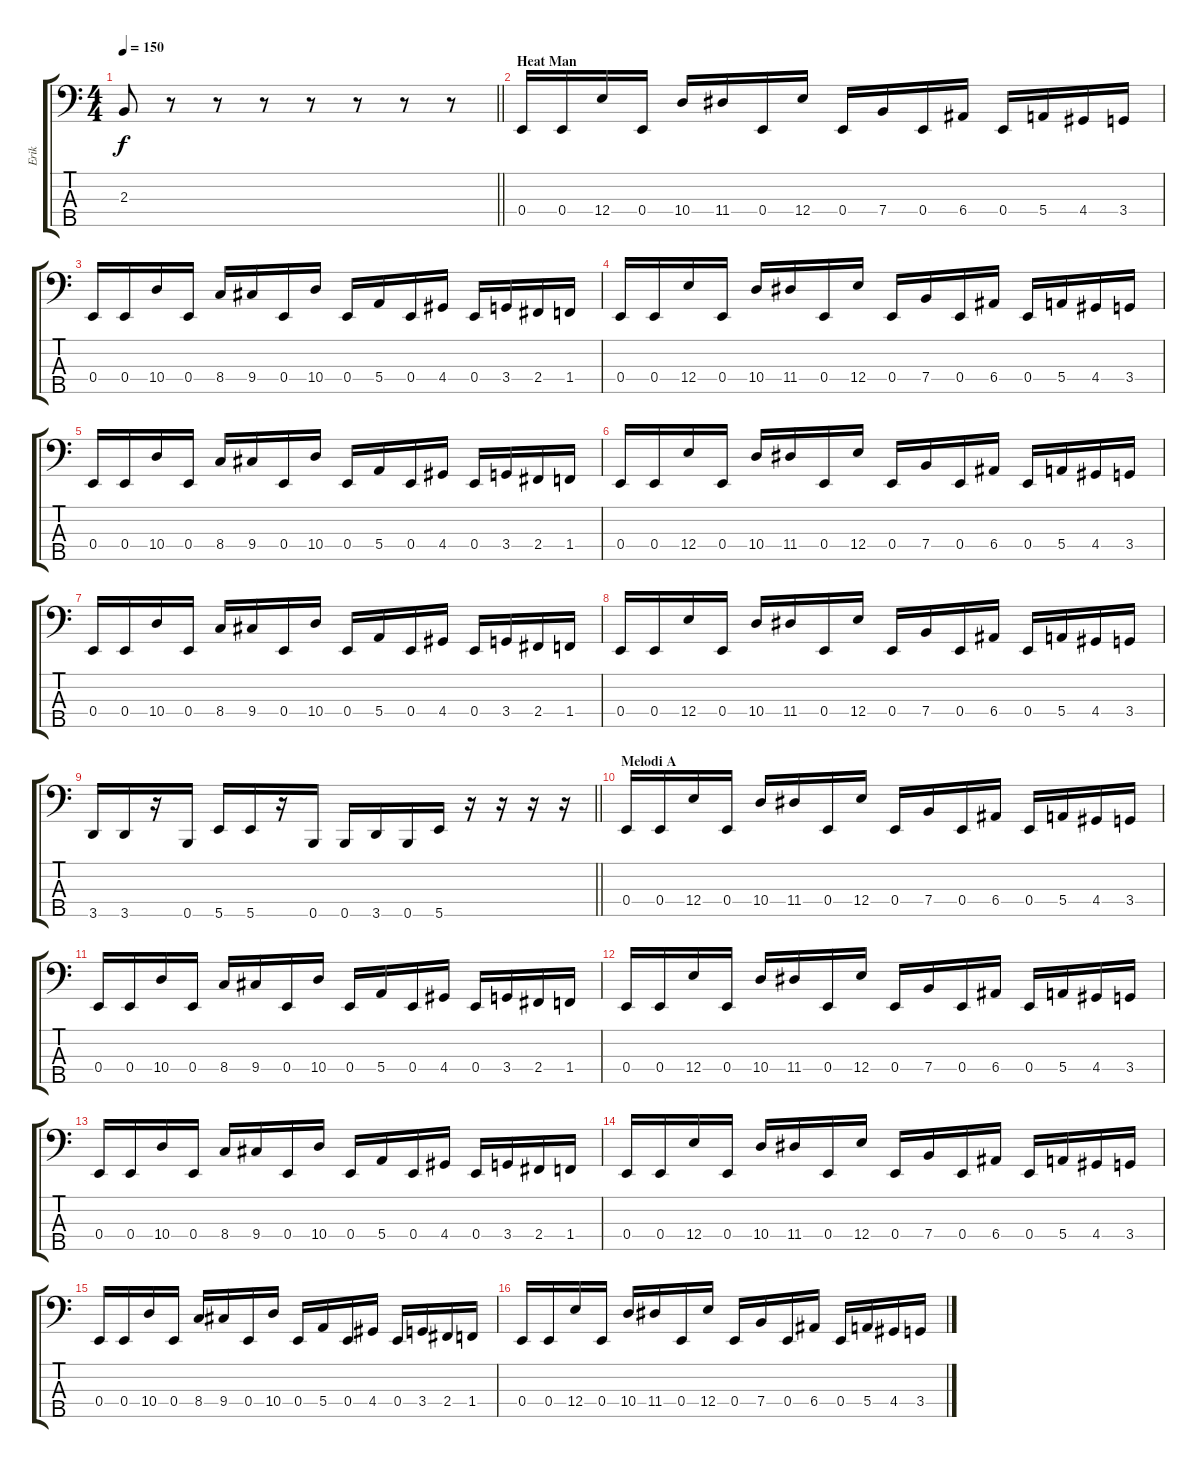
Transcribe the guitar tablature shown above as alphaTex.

\track ("Erik" "Erik") {instrument electricbassfinger}
\staff {score tabs}
\tuning (G2 D2 A1 E1 B0) {hide}
\ts (4 4)
\tempo 150
\clef f4
\barLineRight lightlight
\ks c
2.3.8{dy f} r.8 r.8 r.8 r.8 r.8 r.8 r.8 |
\section ("" "Heat Man")
0.4.16 0.4.16 12.4.16 0.4.16 10.4.16 11.4.16 0.4.16 12.4.16 0.4.16 7.4.16 0.4.16 6.4.16 0.4.16 5.4.16 4.4.16 3.4.16 |
0.4.16 0.4.16 10.4.16 0.4.16 8.4.16 9.4.16 0.4.16 10.4.16 0.4.16 5.4.16 0.4.16 4.4.16 0.4.16 3.4.16 2.4.16 1.4.16 |
0.4.16 0.4.16 12.4.16 0.4.16 10.4.16 11.4.16 0.4.16 12.4.16 0.4.16 7.4.16 0.4.16 6.4.16 0.4.16 5.4.16 4.4.16 3.4.16 |
0.4.16 0.4.16 10.4.16 0.4.16 8.4.16 9.4.16 0.4.16 10.4.16 0.4.16 5.4.16 0.4.16 4.4.16 0.4.16 3.4.16 2.4.16 1.4.16 |
0.4.16 0.4.16 12.4.16 0.4.16 10.4.16 11.4.16 0.4.16 12.4.16 0.4.16 7.4.16 0.4.16 6.4.16 0.4.16 5.4.16 4.4.16 3.4.16 |
0.4.16 0.4.16 10.4.16 0.4.16 8.4.16 9.4.16 0.4.16 10.4.16 0.4.16 5.4.16 0.4.16 4.4.16 0.4.16 3.4.16 2.4.16 1.4.16 |
0.4.16 0.4.16 12.4.16 0.4.16 10.4.16 11.4.16 0.4.16 12.4.16 0.4.16 7.4.16 0.4.16 6.4.16 0.4.16 5.4.16 4.4.16 3.4.16 |
\barLineRight lightlight
3.5.16 3.5.16 r.16 0.5.16 5.5.16 5.5.16 r.16 0.5.16 0.5.16 3.5.16 0.5.16 5.5.16 r.16 r.16 r.16 r.16 |
\section ("" "Melodi A")
0.4.16 0.4.16 12.4.16 0.4.16 10.4.16 11.4.16 0.4.16 12.4.16 0.4.16 7.4.16 0.4.16 6.4.16 0.4.16 5.4.16 4.4.16 3.4.16 |
0.4.16 0.4.16 10.4.16 0.4.16 8.4.16 9.4.16 0.4.16 10.4.16 0.4.16 5.4.16 0.4.16 4.4.16 0.4.16 3.4.16 2.4.16 1.4.16 |
0.4.16 0.4.16 12.4.16 0.4.16 10.4.16 11.4.16 0.4.16 12.4.16 0.4.16 7.4.16 0.4.16 6.4.16 0.4.16 5.4.16 4.4.16 3.4.16 |
0.4.16 0.4.16 10.4.16 0.4.16 8.4.16 9.4.16 0.4.16 10.4.16 0.4.16 5.4.16 0.4.16 4.4.16 0.4.16 3.4.16 2.4.16 1.4.16 |
0.4.16 0.4.16 12.4.16 0.4.16 10.4.16 11.4.16 0.4.16 12.4.16 0.4.16 7.4.16 0.4.16 6.4.16 0.4.16 5.4.16 4.4.16 3.4.16 |
0.4.16 0.4.16 10.4.16 0.4.16 8.4.16 9.4.16 0.4.16 10.4.16 0.4.16 5.4.16 0.4.16 4.4.16 0.4.16 3.4.16 2.4.16 1.4.16 |
0.4.16 0.4.16 12.4.16 0.4.16 10.4.16 11.4.16 0.4.16 12.4.16 0.4.16 7.4.16 0.4.16 6.4.16 0.4.16 5.4.16 4.4.16 3.4.16
